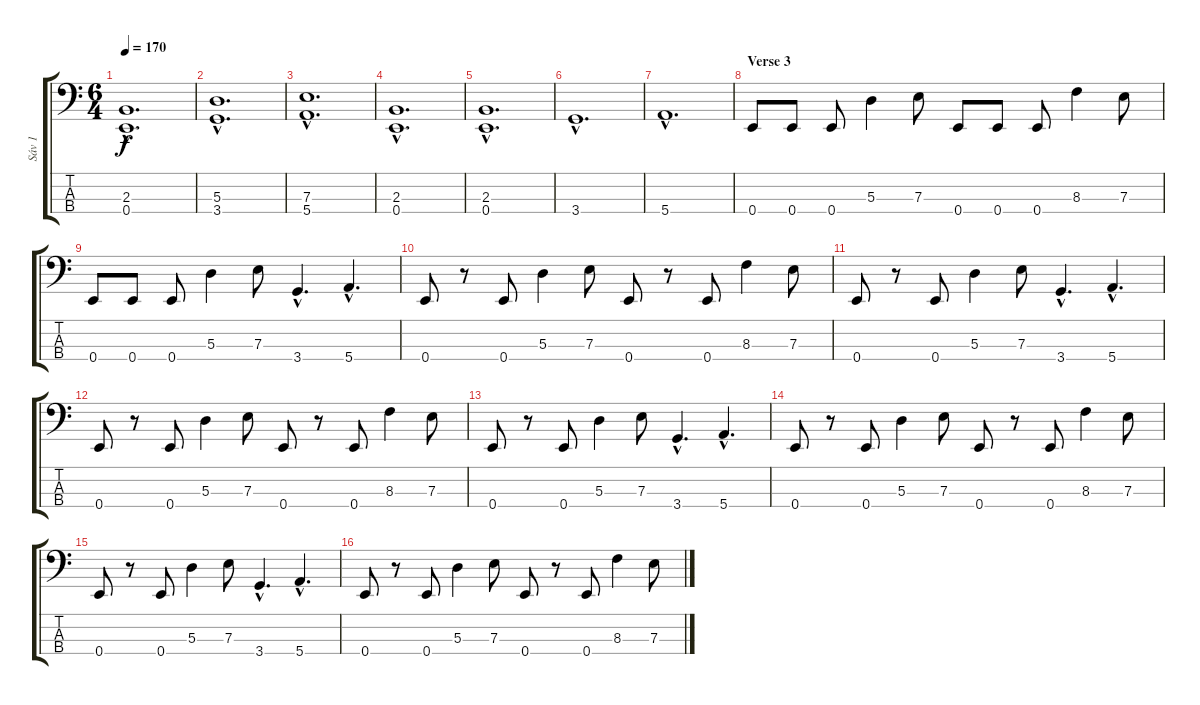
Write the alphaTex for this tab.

\track ("Sáv 1" "Sáv 1") {instrument electricbassfinger}
\staff {score tabs}
\tuning (G2 D2 A1 E1) {hide}
\ts (6 4)
\tempo 170
\clef f4
\ks c
(2.3{hac} 0.4{hac}).1{d dy f} |
(5.3{hac} 3.4{hac}).1{d} |
(7.3{hac} 5.4{hac}).1{d} |
(2.3{hac} 0.4{hac}).1{d} |
(2.3{hac} 0.4{hac}).1{d} |
3.4{hac}.1{d} |
5.4{hac}.1{d} |
\section ("" "Verse 3")
0.4.8 0.4.8 0.4.8 5.3.4 7.3.8 0.4.8 0.4.8 0.4.8 8.3.4 7.3.8 |
0.4.8 0.4.8 0.4.8 5.3.4 7.3.8 3.4{hac}.4{d} 5.4{hac}.4{d} |
0.4.8 r.8 0.4.8 5.3.4 7.3.8 0.4.8 r.8 0.4.8 8.3.4 7.3.8 |
0.4.8 r.8 0.4.8 5.3.4 7.3.8 3.4{hac}.4{d} 5.4{hac}.4{d} |
0.4.8 r.8 0.4.8 5.3.4 7.3.8 0.4.8 r.8 0.4.8 8.3.4 7.3.8 |
0.4.8 r.8 0.4.8 5.3.4 7.3.8 3.4{hac}.4{d} 5.4{hac}.4{d} |
0.4.8 r.8 0.4.8 5.3.4 7.3.8 0.4.8 r.8 0.4.8 8.3.4 7.3.8 |
0.4.8 r.8 0.4.8 5.3.4 7.3.8 3.4{hac}.4{d} 5.4{hac}.4{d} |
0.4.8 r.8 0.4.8 5.3.4 7.3.8 0.4.8 r.8 0.4.8 8.3.4 7.3.8
